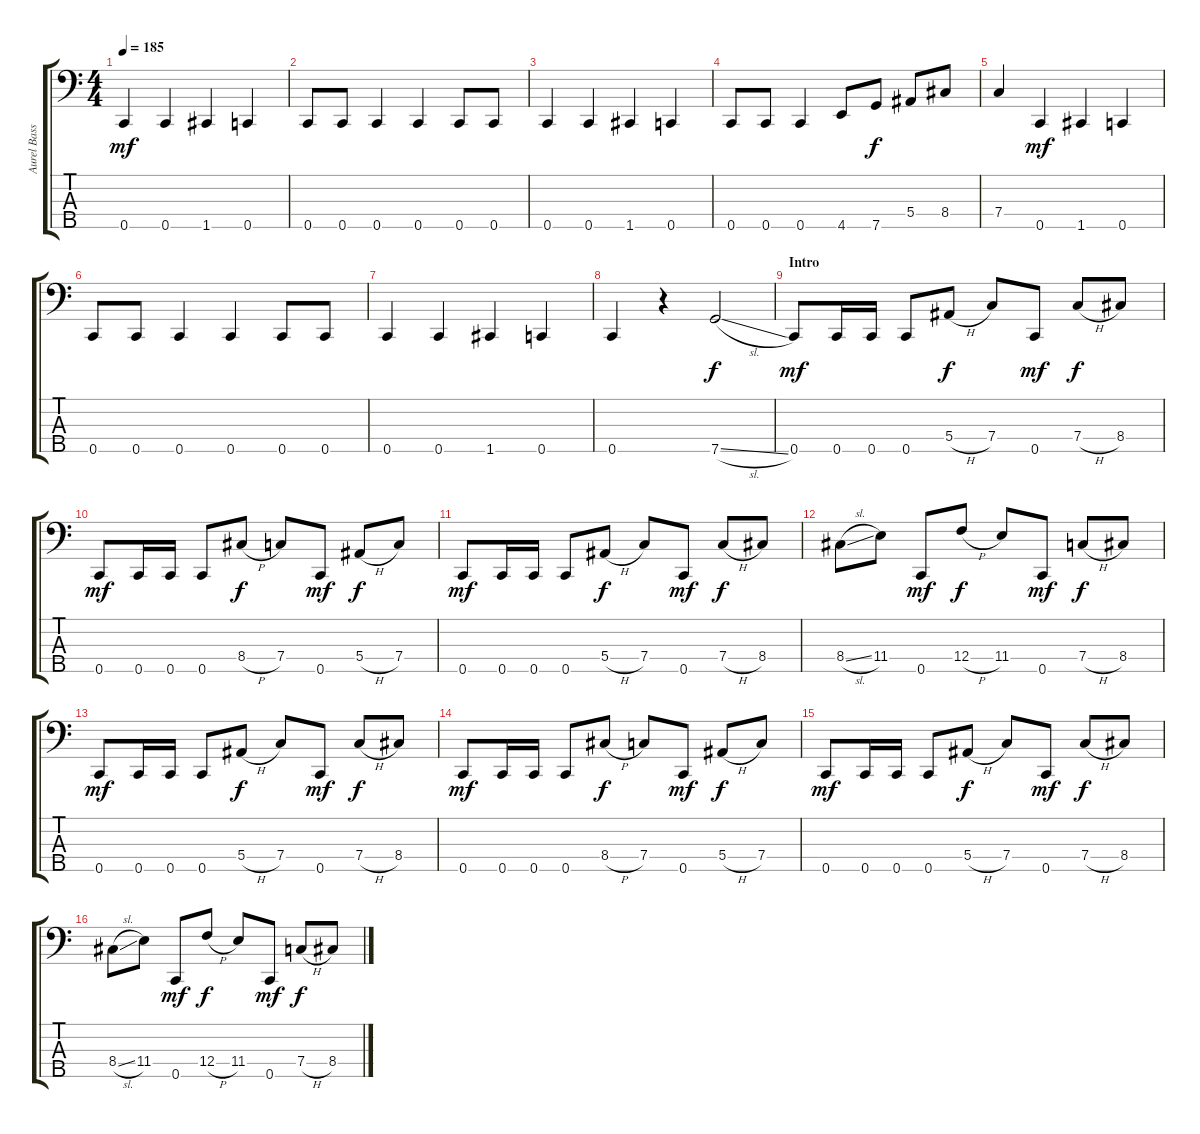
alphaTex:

\track ("Aurel Bass" "Aurel Bass") {instrument electricbassfinger}
\staff {score tabs}
\tuning (Ab2 Eb2 Bb1 F1 C1) {hide}
\ts (4 4)
\tempo 185
\clef f4
\ks c
0.5.4{dy mf} 0.5.4 1.5.4 0.5.4 |
0.5.8 0.5.8 0.5.4 0.5.4 0.5.8 0.5.8 |
0.5.4 0.5.4 1.5.4 0.5.4 |
0.5.8 0.5.8 0.5.4 4.5.8 7.5.8{dy f} 5.4.8 8.4.8 |
7.4.4 0.5.4{dy mf} 1.5.4 0.5.4 |
0.5.8 0.5.8 0.5.4 0.5.4 0.5.8 0.5.8 |
0.5.4 0.5.4 1.5.4 0.5.4 |
0.5.4 r.4 7.5{sl}.2{dy f} |
\section ("" "Intro")
0.5.8{dy mf} 0.5.16 0.5.16 0.5.8 5.4{h}.8{dy f} 7.4.8 0.5.8{dy mf} 7.4{h}.8{dy f} 8.4.8 |
0.5.8{dy mf} 0.5.16 0.5.16 0.5.8 8.4{h}.8{dy f} 7.4.8 0.5.8{dy mf} 5.4{h}.8{dy f} 7.4.8 |
0.5.8{dy mf} 0.5.16 0.5.16 0.5.8 5.4{h}.8{dy f} 7.4.8 0.5.8{dy mf} 7.4{h}.8{dy f} 8.4.8 |
8.4{sl}.8 11.4.8 0.5.8{dy mf} 12.4{h}.8{dy f} 11.4.8 0.5.8{dy mf} 7.4{h}.8{dy f} 8.4.8 |
0.5.8{dy mf} 0.5.16 0.5.16 0.5.8 5.4{h}.8{dy f} 7.4.8 0.5.8{dy mf} 7.4{h}.8{dy f} 8.4.8 |
0.5.8{dy mf} 0.5.16 0.5.16 0.5.8 8.4{h}.8{dy f} 7.4.8 0.5.8{dy mf} 5.4{h}.8{dy f} 7.4.8 |
0.5.8{dy mf} 0.5.16 0.5.16 0.5.8 5.4{h}.8{dy f} 7.4.8 0.5.8{dy mf} 7.4{h}.8{dy f} 8.4.8 |
8.4{sl}.8 11.4.8 0.5.8{dy mf} 12.4{h}.8{dy f} 11.4.8 0.5.8{dy mf} 7.4{h}.8{dy f} 8.4.8
